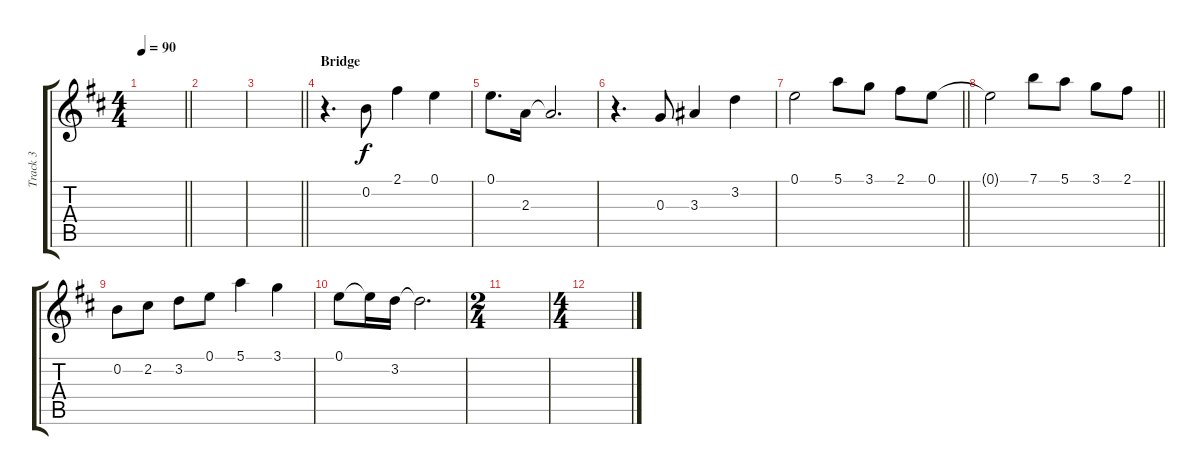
\track ("Track 3" "Track 3") {instrument acousticguitarsteel}
\staff {score tabs}
\tuning (E4 B3 G3 D3 A2 E2) {hide}
\ts (4 4)
\tempo 90
\clef g2
\barLineRight lightlight
\ks d
|
|
\barLineRight lightlight
|
\section ("" "Bridge")
r.4{d} 0.2.8 2.1.4 0.1.4 |
0.1.8{d} 2.3.16 2.3{t}.2{d} |
r.4{d} 0.3.8 3.3.4 3.2.4 |
\barLineRight lightlight
0.1.2 5.1.8 3.1.8 2.1.8 0.1.8 |
\barLineRight lightlight
0.1{t}.2 7.1.8 5.1.8 3.1.8 2.1.8 |
0.2.8 2.2.8 3.2.8 0.1.8 5.1.4 3.1.4 |
0.1.8 0.1{t}.16 3.2.16 3.2{t}.2{d} |
\ts (2 4)
|
\ts (4 4)
